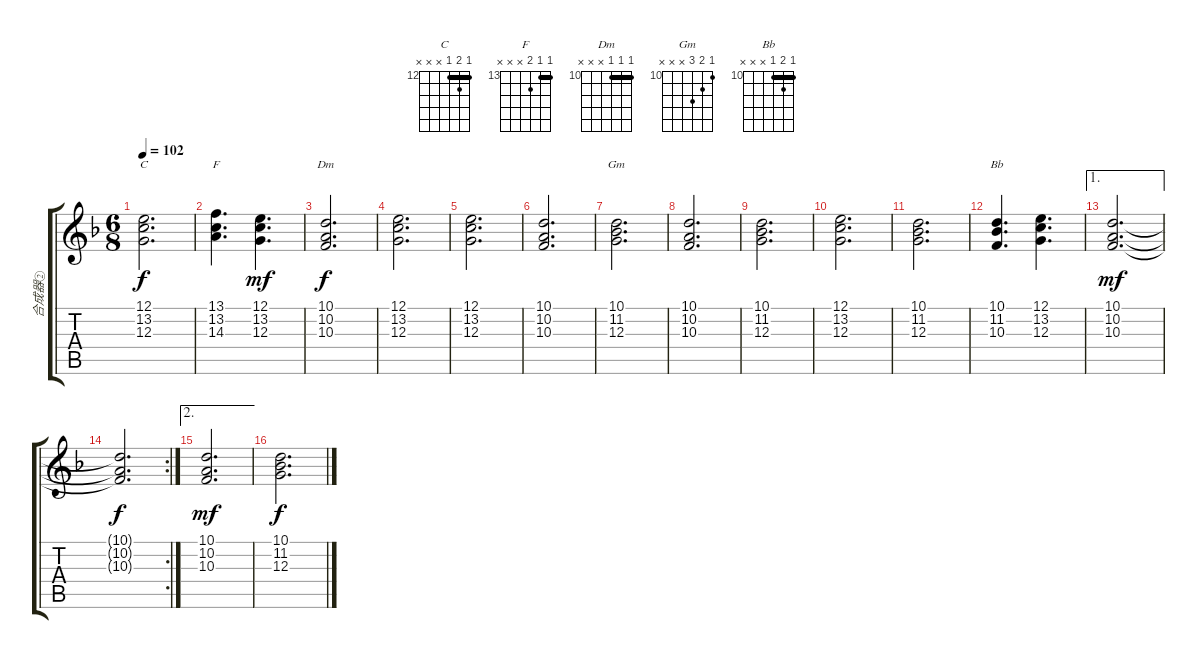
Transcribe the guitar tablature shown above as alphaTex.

\track ("合成器②" "合成器②") {instrument synthvoice}
\staff {score tabs}
\tuning (E4 B3 G3 D3 A2 E2) {hide}
\chord ("C" 12 13 12 x x x) {firstfret 12 barre 12}
\chord ("F" 13 13 14 x x x) {firstfret 13 barre 13}
\chord ("Dm" 10 10 10 x x x) {firstfret 10 barre 10}
\chord ("Gm" 10 11 12 x x x) {firstfret 10}
\chord ("Bb" 10 11 10 x x x) {firstfret 10 barre 10}
\ts (6 8)
\tempo 102
\clef g2
\ks f
(12.1 13.2 12.3).2{d ch "C" dy f} |
(13.1 13.2 14.3).4{d ch "F"} (12.1 13.2 12.3).4{d dy mf} |
(10.1 10.2 10.3).2{d ch "Dm" dy f} |
(12.1 13.2 12.3).2{d} |
(12.1 13.2 12.3).2{d} |
(10.1 10.2 10.3).2{d} |
(10.1 11.2 12.3).2{d ch "Gm"} |
(10.1 10.2 10.3).2{d} |
(10.1 11.2 12.3).2{d} |
(12.1 13.2 12.3).2{d} |
(10.1 11.2 12.3).2{d} |
(10.1 11.2 10.3).4{d ch "Bb"} (12.1 13.2 12.3).4{d} |
\ae 1
(10.1 10.2 10.3).2{d dy mf} |
\rc 2
(10.1{t} 10.2{t} 10.3{t}).2{d dy f} |
\ae 2
(10.1 10.2 10.3).2{d dy mf} |
(10.1 11.2 12.3).2{d dy f}
